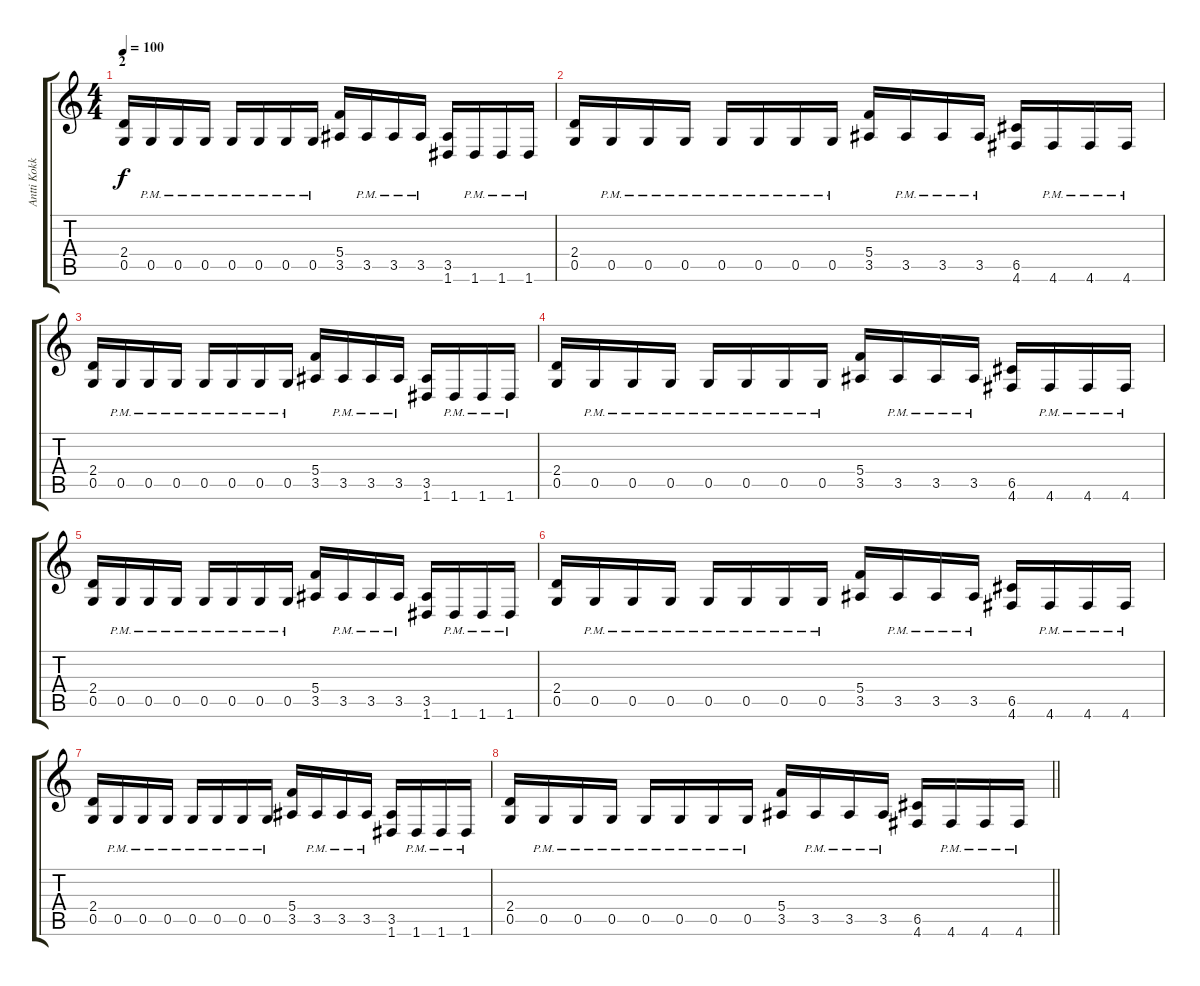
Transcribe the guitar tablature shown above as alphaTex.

\track ("Antti Kokko" "Antti Kokk") {instrument distortionguitar}
\staff {score tabs}
\tuning (D4 A3 F3 C3 G2 D2) {hide}
\ts (4 4)
\section ("" "2")
\tempo 100
\clef g2
\ks c
(2.4 0.5).16{dy f} 0.5{pm}.16 0.5{pm}.16 0.5{pm}.16 0.5{pm}.16 0.5{pm}.16 0.5{pm}.16 0.5{pm}.16 (5.4 3.5).16 3.5{pm}.16 3.5{pm}.16 3.5{pm}.16 (3.5 1.6).16 1.6{pm}.16 1.6{pm}.16 1.6{pm}.16 |
(2.4 0.5).16 0.5{pm}.16 0.5{pm}.16 0.5{pm}.16 0.5{pm}.16 0.5{pm}.16 0.5{pm}.16 0.5{pm}.16 (5.4 3.5).16 3.5{pm}.16 3.5{pm}.16 3.5{pm}.16 (6.5 4.6).16 4.6{pm}.16 4.6{pm}.16 4.6{pm}.16 |
(2.4 0.5).16 0.5{pm}.16 0.5{pm}.16 0.5{pm}.16 0.5{pm}.16 0.5{pm}.16 0.5{pm}.16 0.5{pm}.16 (5.4 3.5).16 3.5{pm}.16 3.5{pm}.16 3.5{pm}.16 (3.5 1.6).16 1.6{pm}.16 1.6{pm}.16 1.6{pm}.16 |
(2.4 0.5).16 0.5{pm}.16 0.5{pm}.16 0.5{pm}.16 0.5{pm}.16 0.5{pm}.16 0.5{pm}.16 0.5{pm}.16 (5.4 3.5).16 3.5{pm}.16 3.5{pm}.16 3.5{pm}.16 (6.5 4.6).16 4.6{pm}.16 4.6{pm}.16 4.6{pm}.16 |
(2.4 0.5).16 0.5{pm}.16 0.5{pm}.16 0.5{pm}.16 0.5{pm}.16 0.5{pm}.16 0.5{pm}.16 0.5{pm}.16 (5.4 3.5).16 3.5{pm}.16 3.5{pm}.16 3.5{pm}.16 (3.5 1.6).16 1.6{pm}.16 1.6{pm}.16 1.6{pm}.16 |
(2.4 0.5).16 0.5{pm}.16 0.5{pm}.16 0.5{pm}.16 0.5{pm}.16 0.5{pm}.16 0.5{pm}.16 0.5{pm}.16 (5.4 3.5).16 3.5{pm}.16 3.5{pm}.16 3.5{pm}.16 (6.5 4.6).16 4.6{pm}.16 4.6{pm}.16 4.6{pm}.16 |
(2.4 0.5).16 0.5{pm}.16 0.5{pm}.16 0.5{pm}.16 0.5{pm}.16 0.5{pm}.16 0.5{pm}.16 0.5{pm}.16 (5.4 3.5).16 3.5{pm}.16 3.5{pm}.16 3.5{pm}.16 (3.5 1.6).16 1.6{pm}.16 1.6{pm}.16 1.6{pm}.16 |
\barLineRight lightlight
(2.4 0.5).16 0.5{pm}.16 0.5{pm}.16 0.5{pm}.16 0.5{pm}.16 0.5{pm}.16 0.5{pm}.16 0.5{pm}.16 (5.4 3.5).16 3.5{pm}.16 3.5{pm}.16 3.5{pm}.16 (6.5 4.6).16 4.6{pm}.16 4.6{pm}.16 4.6{pm}.16
